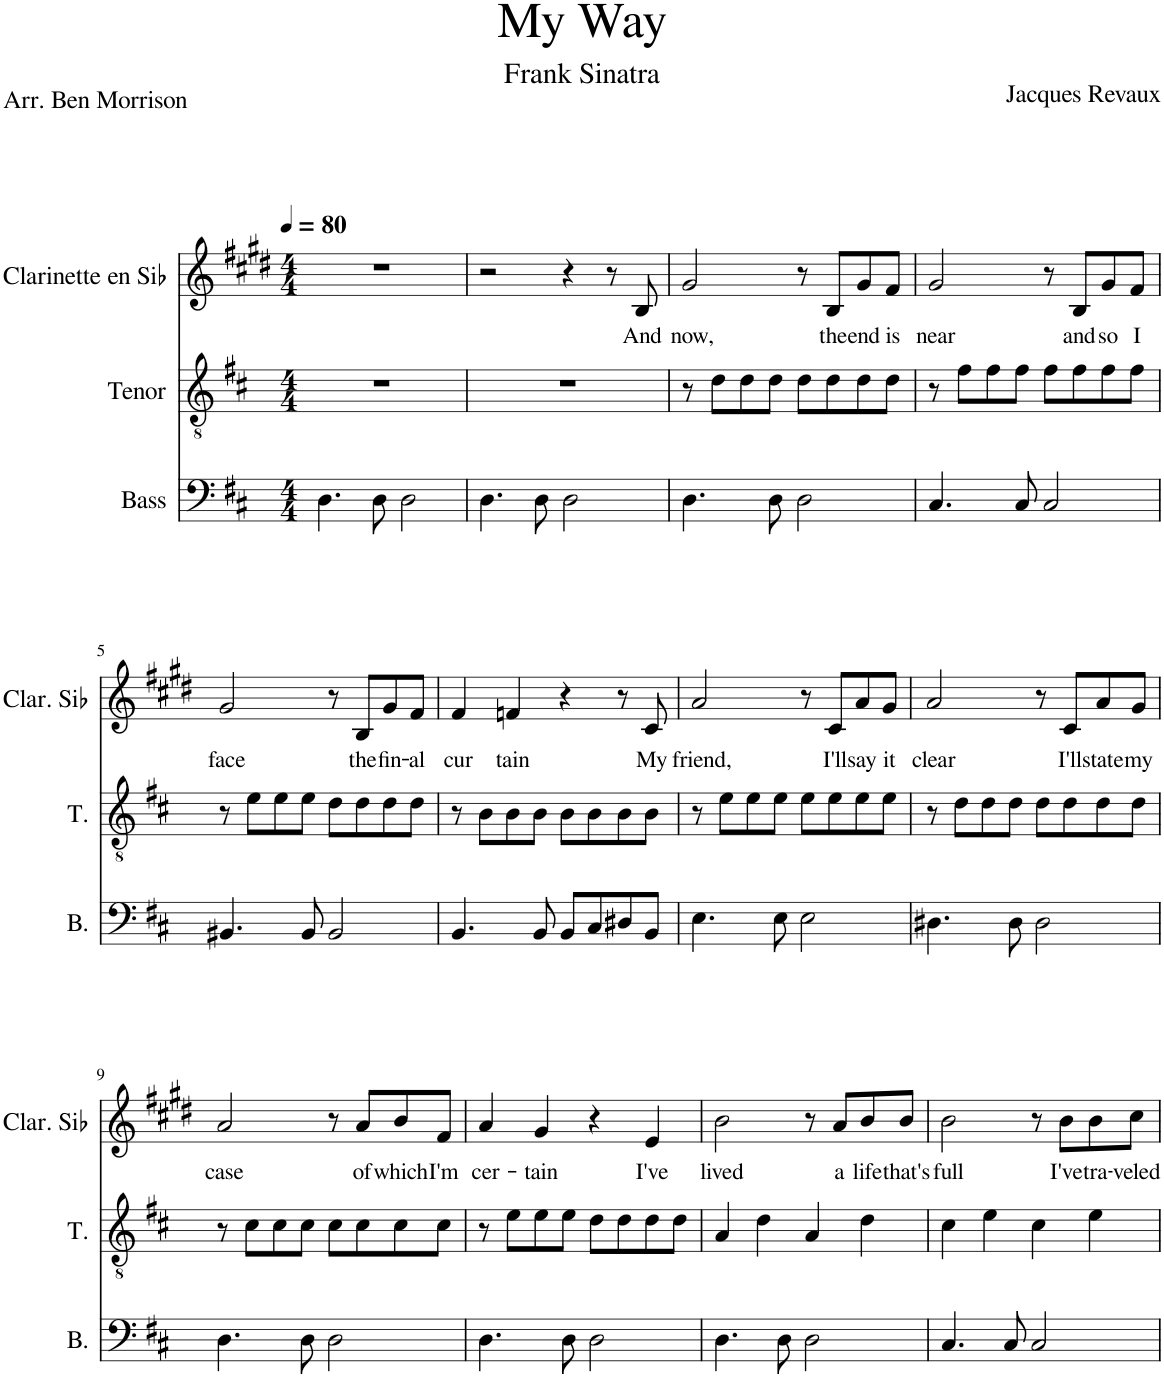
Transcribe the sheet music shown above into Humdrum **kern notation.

**kern	**kern	**kern	**text
*part3	*part2	*part1	*part1
*staff3	*staff2	*staff1	*staff1
*I"Bass	*I"Tenor	*I"Clarinette en Sib	*
*I'B.	*I'T.	*I'Clar. Sib	*
*clefF4	*clefGv2	*clefG2	*
*	*	*Trd1c2	*
*k[f#c#]	*k[f#c#]	*k[f#c#g#d#]	*
*M4/4	*M4/4	*M4/4	*
*MM80	*MM80	*MM80	*
=1	=1	=1	=1
4.D\	1r	1r	.
8D\	.	.	.
2D\	.	.	.
=2	=2	=2	=2
4.D\	1r	2r	.
8D\	.	.	.
2D\	.	4r	.
.	.	8r	.
!	!	!	!LO:LY:b
.	.	8B/	And
=3	=3	=3	=3
!	!	!	!LO:LY:b
4.D\	8r	2g#/	now,
.	8d\L	.	.
.	8d\	.	.
8D\	8d\J	.	.
2D\	8d\L	8r	.
!	!	!	!LO:LY:b
.	8d\	8B/L	the
!	!	!	!LO:LY:b
.	8d\	8g#/	end
!	!	!	!LO:LY:b
.	8d\J	8f#/J	is
=4	=4	=4	=4
!	!	!	!LO:LY:b
4.C#/	8r	2g#/	near
.	8f#\L	.	.
.	8f#\	.	.
8C#/	8f#\J	.	.
2C#/	8f#\L	8r	.
!	!	!	!LO:LY:b
.	8f#\	8B/L	and
!	!	!	!LO:LY:b
.	8f#\	8g#/	so
!	!	!	!LO:LY:b
.	8f#\J	8f#/J	I
!!LO:LB:g=z
=5	=5	=5	=5
!	!	!	!LO:LY:b
4.BB#X/	8r	2g#/	face
.	8e\L	.	.
.	8e\	.	.
8BB#/	8e\J	.	.
2BB#/	8d\L	8r	.
!	!	!	!LO:LY:b
.	8d\	8B/L	the
!	!	!	!LO:LY:b
.	8d\	8g#/	fin-
!	!	!	!LO:LY:b
.	8d\J	8f#/J	-al
=6	=6	=6	=6
!	!	!	!LO:LY:b
4.BB/	8r	4f#/	cur
.	8B\L	.	.
!	!	!	!LO:LY:b
.	8B\	4fn/	tain
8BB/	8B\J	.	.
8BB/L	8B\L	4r	.
8C#/	8B\	.	.
8D#X/	8B\	8r	.
!	!	!	!LO:LY:b
8BB/J	8B\J	8c#/	My
=7	=7	=7	=7
!	!	!	!LO:LY:b
4.E\	8r	2a/	friend,
.	8e\L	.	.
.	8e\	.	.
8E\	8e\J	.	.
2E\	8e\L	8r	.
!	!	!	!LO:LY:b
.	8e\	8c#/L	I'll
!	!	!	!LO:LY:b
.	8e\	8a/	say
!	!	!	!LO:LY:b
.	8e\J	8g#/J	it
=8	=8	=8	=8
!	!	!	!LO:LY:b
4.D#X\	8r	2a/	clear
.	8d\L	.	.
.	8d\	.	.
8D#\	8d\J	.	.
2D#\	8d\L	8r	.
!	!	!	!LO:LY:b
.	8d\	8c#/L	I'll
!	!	!	!LO:LY:b
.	8d\	8a/	state
!	!	!	!LO:LY:b
.	8d\J	8g#/J	my
!!LO:LB:g=z
=9	=9	=9	=9
!	!	!	!LO:LY:b
4.D\	8r	2a/	case
.	8c#\L	.	.
.	8c#\	.	.
8D\	8c#\J	.	.
2D\	8c#\L	8r	.
!	!	!	!LO:LY:b
.	8c#\	8a/L	of
!	!	!	!LO:LY:b
.	8c#\	8b/	which
!	!	!	!LO:LY:b
.	8c#\J	8f#/J	I'm
=10	=10	=10	=10
!	!	!	!LO:LY:b
4.D\	8r	4a/	cer-
.	8e\L	.	.
!	!	!	!LO:LY:b
.	8e\	4g#/	-tain
8D\	8e\J	.	.
2D\	8d\L	4r	.
.	8d\	.	.
!	!	!	!LO:LY:b
.	8d\	4e/	I've
.	8d\J	.	.
=11	=11	=11	=11
!	!	!	!LO:LY:b
4.D\	4A/	2b\	lived
.	4d\	.	.
8D\	.	.	.
2D\	4A/	8r	.
!	!	!	!LO:LY:b
.	.	8a/L	a
!	!	!	!LO:LY:b
.	4d\	8b/	life
!	!	!	!LO:LY:b
.	.	8b/J	that's
=12	=12	=12	=12
!	!	!	!LO:LY:b
4.C#/	4c#\	2b\	full
.	4e\	.	.
8C#/	.	.	.
2C#/	4c#\	8r	.
!	!	!	!LO:LY:b
.	.	8b\L	I've
!	!	!	!LO:LY:b
.	4e\	8b\	tra-
!	!	!	!LO:LY:b
.	.	8cc#\J	-veled
=	=	=	=
*-	*-	*-	*-
